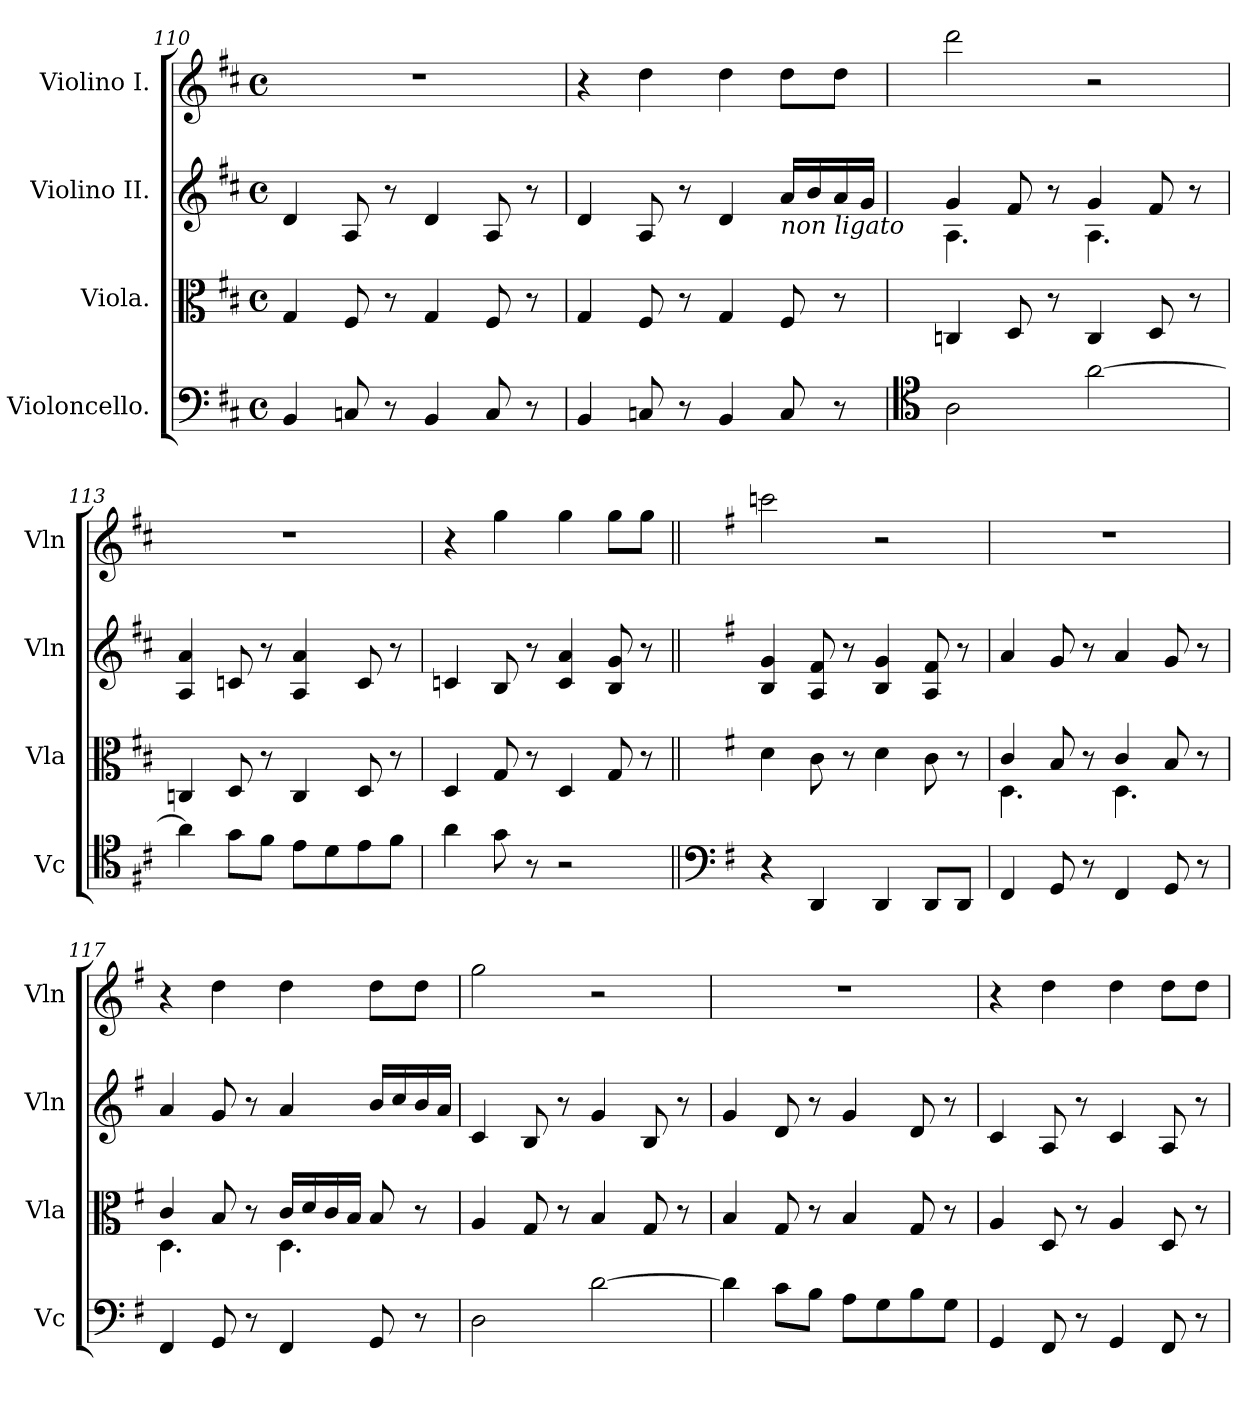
**kern	**kern	**kern	**kern
*part4	*part3	*part2	*part1
*staff4	*staff3	*staff2	*staff1
*I"Violoncello.	*I"Viola.	*I"Violino II.	*I"Violino I.
*I'Vc	*I'Vla	*I'Vln	*I'Vln
!!LO:PB:g=z
*clefF4	*clefC3	*clefG2	*clefG2
*k[f#c#]	*k[f#c#]	*k[f#c#]	*k[f#c#]
*D:	*D:	*D:	*D:
*M4/4	*M4/4	*M4/4	*M4/4
*met(c)	*met(c)	*met(c)	*met(c)
=110	=110	=110	=110
4BB/	4G/	4d/	1r
8Cn/	8F#/	8A/	.
8r	8r	8r	.
4BB/	4G/	4d/	.
8C/	8F#/	8A/	.
8r	8r	8r	.
=111	=111	=111	=111
4BB/	4G/	4d/	4r
8Cn/	8F#/	8A/	4dd\
8r	8r	8r	.
4BB/	4G/	4d/	4dd\
!	!	!LO:TX:b:i:t=non ligato	!
8C/	8F#/	16a/LL	8dd\L
.	.	16b/	.
8r	8r	16a/	8dd\J
.	.	16g/JJ	.
!!LO:LB:g=z
=112	=112	=112	=112
*clefC4	*	*	*
*	*	*^	*
2A\	4Cn/	4g/	4.A\	2ddd\
.	8D/	8f#/	.	.
.	8r	8r	8ryy	.
[2a\	4C/	4g/	4.A\	2r
.	8D/	8f#/	.	.
.	8r	8r	8ryy	.
*	*	*v	*v	*
=113	=113	=113	=113
4a\]	4Cn/	4A/ 4a/	1r
8g\L	8D/	8cn/	.
8f#\J	8r	8r	.
8e\L	4C/	4A/ 4a/	.
8d\	.	.	.
8e\	8D/	8c/	.
8f#\J	8r	8r	.
=114	=114	=114	=114
4a\	4D/	4cn/	4r
8g\	8G/	8B/	4gg\
8r	8r	8r	.
2r	4D/	4c/ 4a/	4gg\
.	8G/	8B/ 8g/	8gg\L
.	8r	8r	8gg\J
=115||	=115||	=115||	=115||
*clefF4	*	*	*
*k[f#]	*k[f#]	*k[f#]	*k[f#]
*G:	*G:	*G:	*G:
4r	4d\	4B/ 4g/	2cccn\
4DD/	8c\	8A/ 8f#/	.
.	8r	8r	.
4DD/	4d\	4B/ 4g/	2r
8DD/L	8c\	8A/ 8f#/	.
8DD/J	8r	8r	.
!!LO:LB:g=z
=116	=116	=116	=116
*	*^	*	*
4FF#/	4c/	4.D\	4a/	1r
8GG/	8B/	.	8g/	.
8r	8r	8ryy	8r	.
4FF#/	4c/	4.D\	4a/	.
8GG/	8B/	.	8g/	.
8r	8r	8ryy	8r	.
=117	=117	=117	=117	=117
4FF#/	4c/	4.D\	4a/	4r
8GG/	8B/	.	8g/	4dd\
8r	8r	8ryy	8r	.
4FF#/	16c/LL	4.D\	4a/	4dd\
.	16d/	.	.	.
.	16c/	.	.	.
.	16B/JJ	.	.	.
8GG/	8B/	.	16b/LL	8dd\L
.	.	.	16cc/	.
8r	8r	8ryy	16b/	8dd\J
.	.	.	16a/JJ	.
*	*v	*v	*	*
!!LO:PB:g=z
=118	=118	=118	=118
2D\	4A/	4c/	2gg\
.	8G/	8B/	.
.	8r	8r	.
[2d\	4B/	4g/	2r
.	8G/	8B/	.
.	8r	8r	.
=119	=119	=119	=119
4d\]	4B/	4g/	1r
8c\L	8G/	8d/	.
8B\J	8r	8r	.
8A\L	4B/	4g/	.
8G\	.	.	.
8B\	8G/	8d/	.
8G\J	8r	8r	.
=120	=120	=120	=120
4GG/	4A/	4c/	4r
8FF#/	8D/	8A/	4dd\
8r	8r	8r	.
4GG/	4A/	4c/	4dd\
8FF#/	8D/	8A/	8dd\L
8r	8r	8r	8dd\J
=	=	=	=
*-	*-	*-	*-
